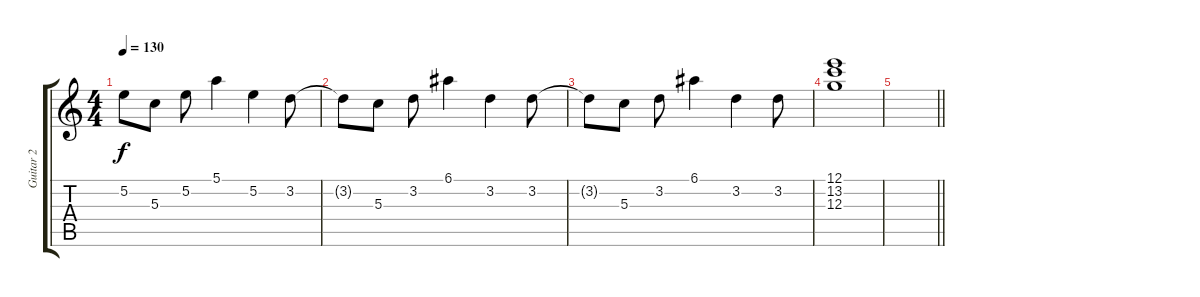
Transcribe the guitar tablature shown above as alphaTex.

\track ("Guitar 2" "Guitar 2") {instrument electricguitarclean}
\staff {score tabs}
\tuning (E4 B3 G3 D3 A2 E2) {hide}
\ts (4 4)
\tempo 130
\clef g2
\ks c
5.2{t}.8{dy f} 5.3.8 5.2.8 5.1.4 5.2.4 3.2.8 |
3.2{t}.8 5.3.8 3.2.8 6.1.4 3.2.4 3.2.8 |
3.2{t}.8 5.3.8 3.2.8 6.1.4 3.2.4 3.2.8 |
(12.1 13.2 12.3).1 |
\barLineRight lightlight
